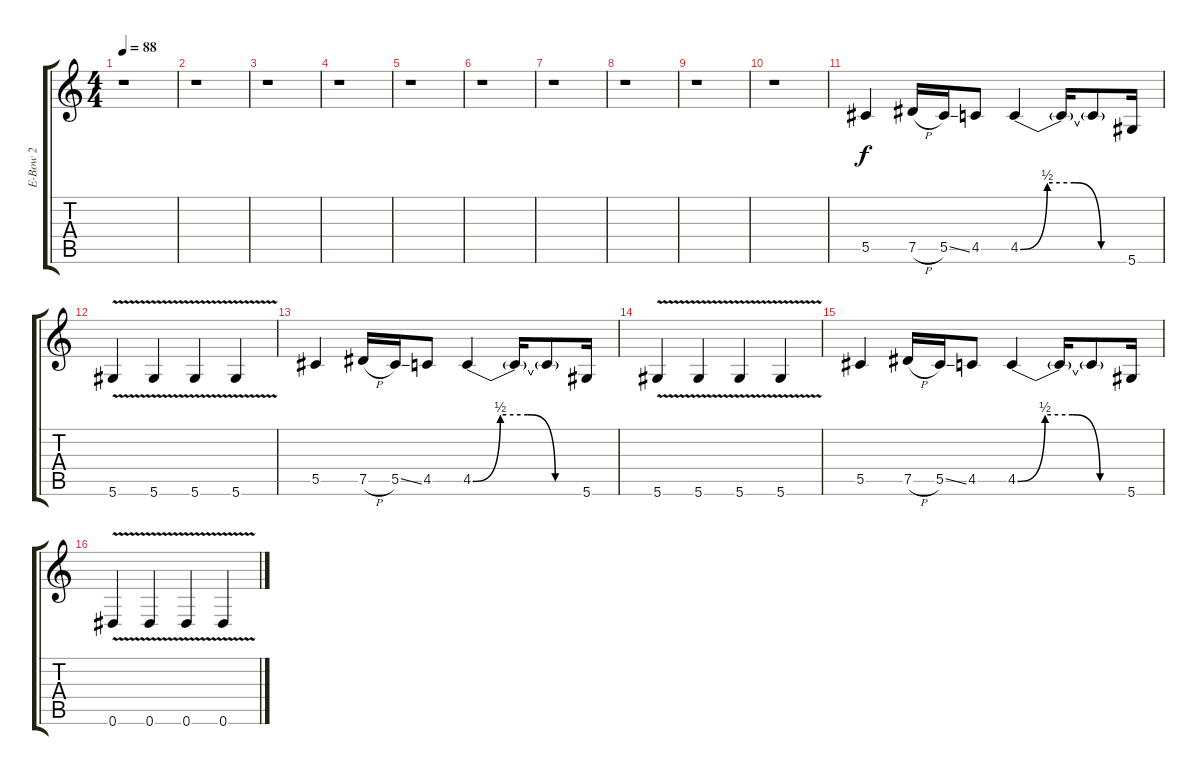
\track ("E-Bow 2" "E-Bow 2") {instrument distortionguitar}
\staff {score tabs}
\tuning (Eb4 Ab3 Gb3 Db3 Ab2 Eb2) {hide}
\ts (4 4)
\tempo 88
\clef g2
\ks c
r.1{dy f} |
r.1 |
r.1 |
r.1 |
r.1 |
r.1 |
r.1 |
r.1 |
r.1 |
r.1 |
5.5.4 7.5{h}.16 5.5{ss}.16 4.5.8 4.5{be (custom 0 0 15 2 30 2 45 0 60 0)}.4 4.5{t}.16 4.5{t}.8 5.6.16 |
5.6{v}.4 5.6{v}.4 5.6{v}.4 5.6{v}.4 |
5.5.4 7.5{h}.16 5.5{ss}.16 4.5.8 4.5{be (custom 0 0 15 2 30 2 45 0 60 0)}.4 4.5{t}.16 4.5{t}.8 5.6.16 |
5.6{v}.4 5.6{v}.4 5.6{v}.4 5.6{v}.4 |
5.5.4 7.5{h}.16 5.5{ss}.16 4.5.8 4.5{be (custom 0 0 15 2 30 2 45 0 60 0)}.4 4.5{t}.16 4.5{t}.8 5.6.16 |
0.6{v}.4 0.6{v}.4 0.6{v}.4 0.6{v}.4
